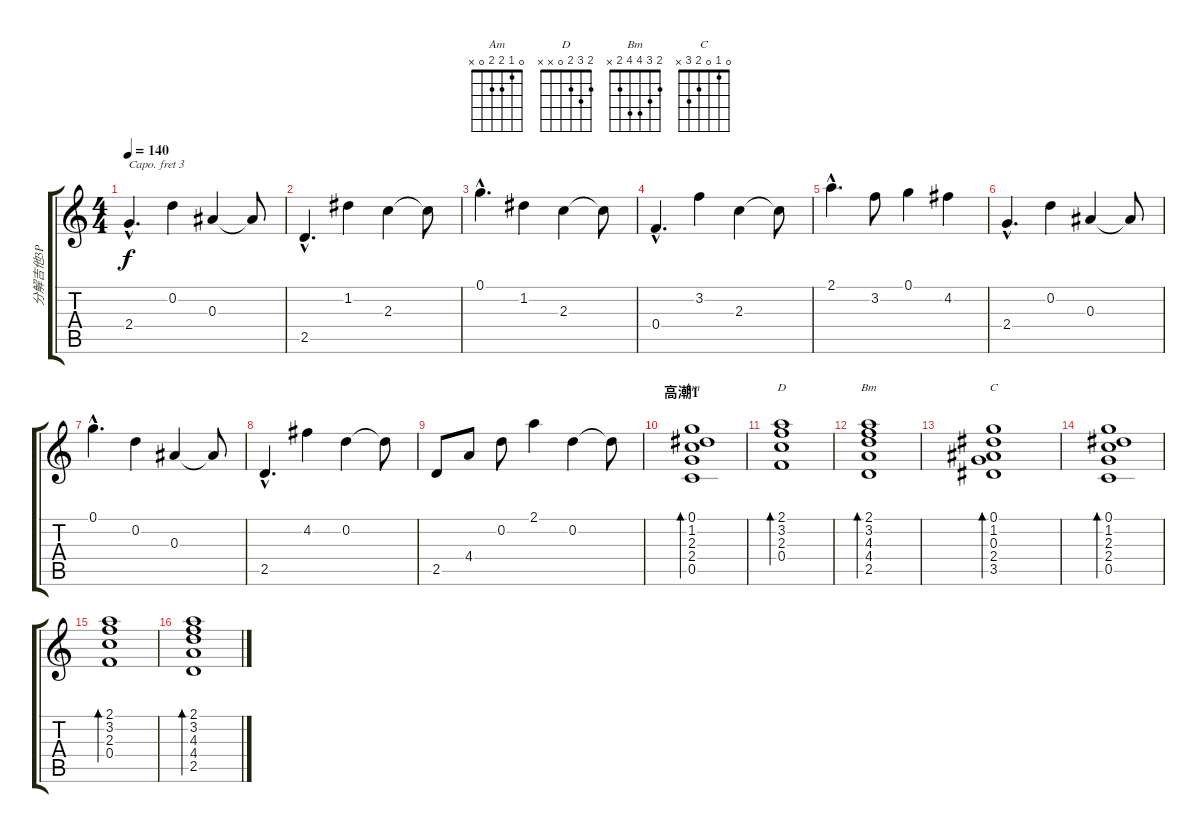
\track ("分解吉他3P" "分解吉他3P") {instrument electricguitarclean}
\staff {score tabs}
\capo 3
\tuning (E4 B3 G3 D3 A2 E2) {hide}
\chord ("Am" 0 1 2 2 0 x)
\chord ("D" 2 3 2 0 x x)
\chord ("Bm" 2 3 4 4 2 x)
\chord ("C" 0 1 0 2 3 x)
\ts (4 4)
\tempo 140
\clef g2
\ks c
2.4{hac}.4{d dy f} 0.2.4 0.3.4 0.3{t}.8 |
2.5{hac}.4{d} 1.2.4 2.3.4 2.3{t}.8 |
0.1{hac}.4{d} 1.2.4 2.3.4 2.3{t}.8 |
0.4{hac}.4{d} 3.2.4 2.3.4 2.3{t}.8 |
2.1{hac}.4{d} 3.2.8 0.1.4 4.2.4 |
2.4{hac}.4{d} 0.2.4 0.3.4 0.3{t}.8 |
0.1{hac}.4{d} 0.2.4 0.3.4 0.3{t}.8 |
2.5{hac}.4{d} 4.2.4 0.2.4 0.2{t}.8 |
2.5.8 4.4.8 0.2.8 2.1.4 0.2.4 0.2{t}.8 |
\section ("" "高潮1")
(0.1 1.2 2.3 2.4 0.5).1{bd 240 ch "Am"} |
(2.1 3.2 2.3 0.4).1{bd 240 ch "D"} |
(2.1 3.2 4.3 4.4 2.5).1{bd 240 ch "Bm"} |
(0.1 1.2 0.3 2.4 3.5).1{bd 240 ch "C"} |
(0.1 1.2 2.3 2.4 0.5).1{bd 240} |
(2.1 3.2 2.3 0.4).1{bd 240} |
(2.1 3.2 4.3 4.4 2.5).1{bd 240}
